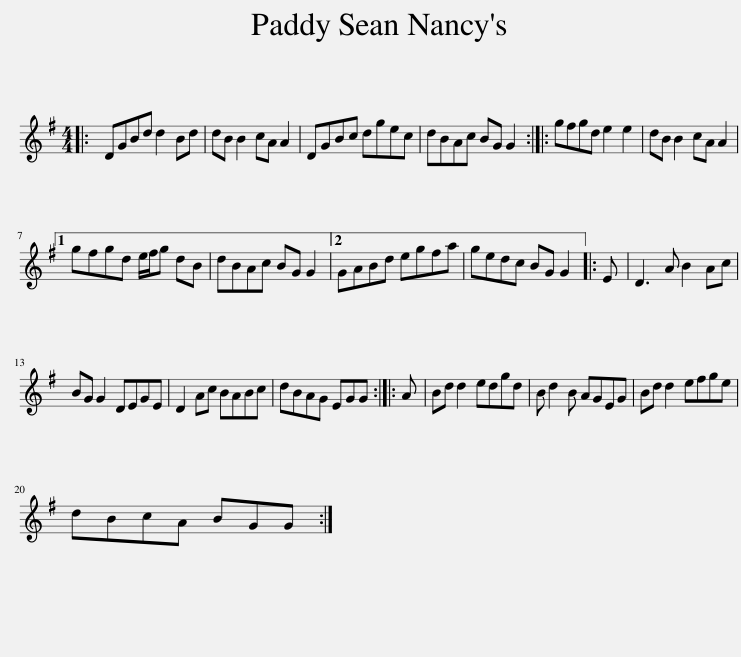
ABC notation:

X:1
L:1/8
M:4/4
I:linebreak $
K:G
V:1 treble
V:1
|: DGBd d2 Bd | dB B2 cA A2 | DGBc dgec | dBAc BG G2 :: gfgd e2 e2 | %5
 dB B2 cA A2 |1$ gfgd e/f/g dB | dBAc BG G2 ||2 GABd egfa | gedc BG G2 |: %10
 E | D3 A B2 Ac |$ BG G2 DEGE | D2 Ac BABc | dBAG EGG :: %15
 A | Bd d2 edgd | B d2 B AGEG | Bd d2 efge |$ dBcA BGG :| %20
